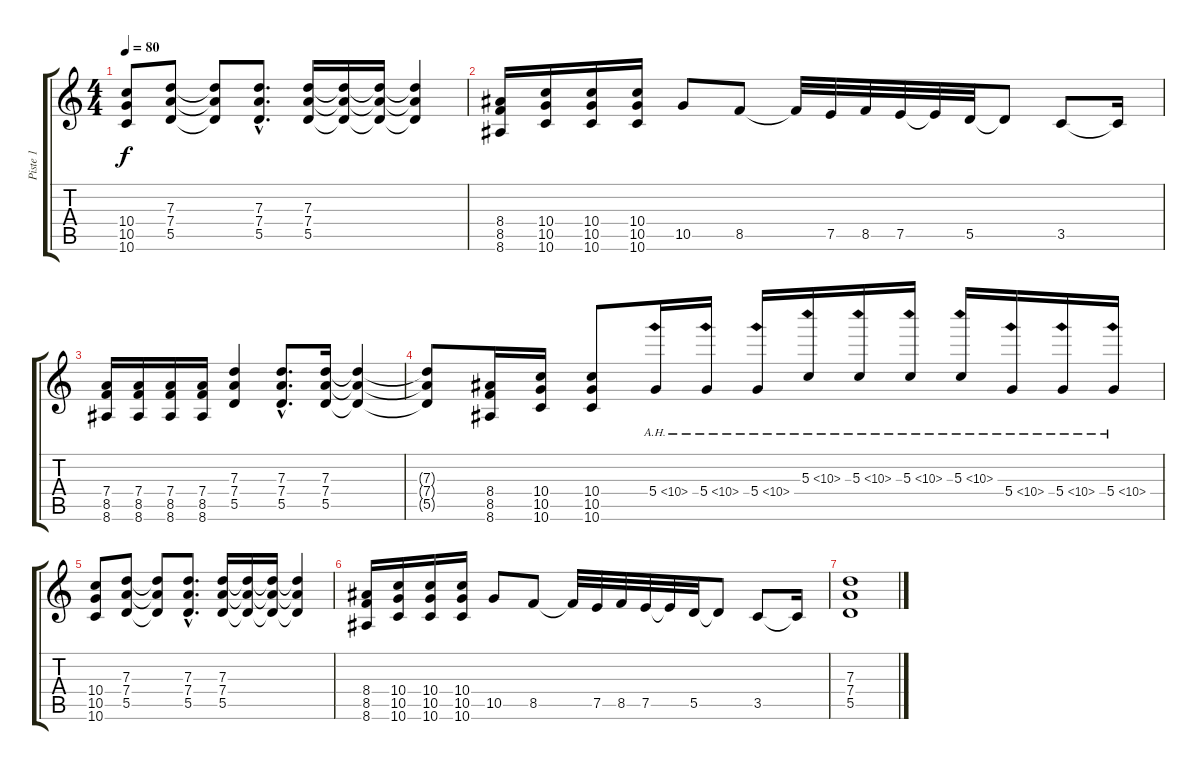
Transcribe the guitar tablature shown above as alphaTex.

\track ("Piste 1" "Piste 1") {instrument distortionguitar}
\staff {score tabs}
\tuning (E4 B3 G3 D3 A2 D2) {hide}
\ts (4 4)
\tempo 80
\clef g2
\ks c
(10.4 10.5 10.6).8{dy f} (7.3 7.4 5.5).8 (7.3{t} 7.4{t} 5.5{t}).8 (7.3{hac} 7.4{hac} 5.5{hac}).8{d} (7.3 7.4 5.5).16 (7.3{t} 7.4{t} 5.5{t}).16 (7.3{t} 7.4{t} 5.5{t}).16 (7.3{t} 7.4{t} 5.5{t}).4 |
(8.4 8.5 8.6).16 (10.4 10.5 10.6).16 (10.4 10.5 10.6).16 (10.4 10.5 10.6).16 10.5.8 8.5.8 8.5{t}.32 7.5.32 8.5.32 7.5.32 7.5{t}.32 5.5.32 5.5{t}.8 3.5.8 3.5{t}.16 |
(7.4 8.5 8.6).16 (7.4 8.5 8.6).16 (7.4 8.5 8.6).16 (7.4 8.5 8.6).16 (7.3 7.4 5.5).4 (7.3{hac} 7.4{hac} 5.5{hac}).8{d} (7.3 7.4 5.5).16 (7.3{t} 7.4{t} 5.5{t}).4 |
(7.3{t} 7.4{t} 5.5{t}).8 (8.4 8.5 8.6).16 (10.4 10.5 10.6).16 (10.4 10.5 10.6).8 5.4{ah 5}.16 5.4{ah 5}.16 5.4{ah 5}.16 5.3{ah 5}.16 5.3{ah 5}.16 5.3{ah 5}.16 5.3{ah 5}.16 5.4{ah 5}.16 5.4{ah 5}.16 5.4{ah 5}.16 |
(10.4 10.5 10.6).8 (7.3 7.4 5.5).8 (7.3{t} 7.4{t} 5.5{t}).8 (7.3{hac} 7.4{hac} 5.5{hac}).8{d} (7.3 7.4 5.5).16 (7.3{t} 7.4{t} 5.5{t}).16 (7.3{t} 7.4{t} 5.5{t}).16 (7.3{t} 7.4{t} 5.5{t}).4 |
(8.4 8.5 8.6).16 (10.4 10.5 10.6).16 (10.4 10.5 10.6).16 (10.4 10.5 10.6).16 10.5.8 8.5.8 8.5{t}.32 7.5.32 8.5.32 7.5.32 7.5{t}.32 5.5.32 5.5{t}.8 3.5.8 3.5{t}.16 |
(7.3 7.4 5.5).1
